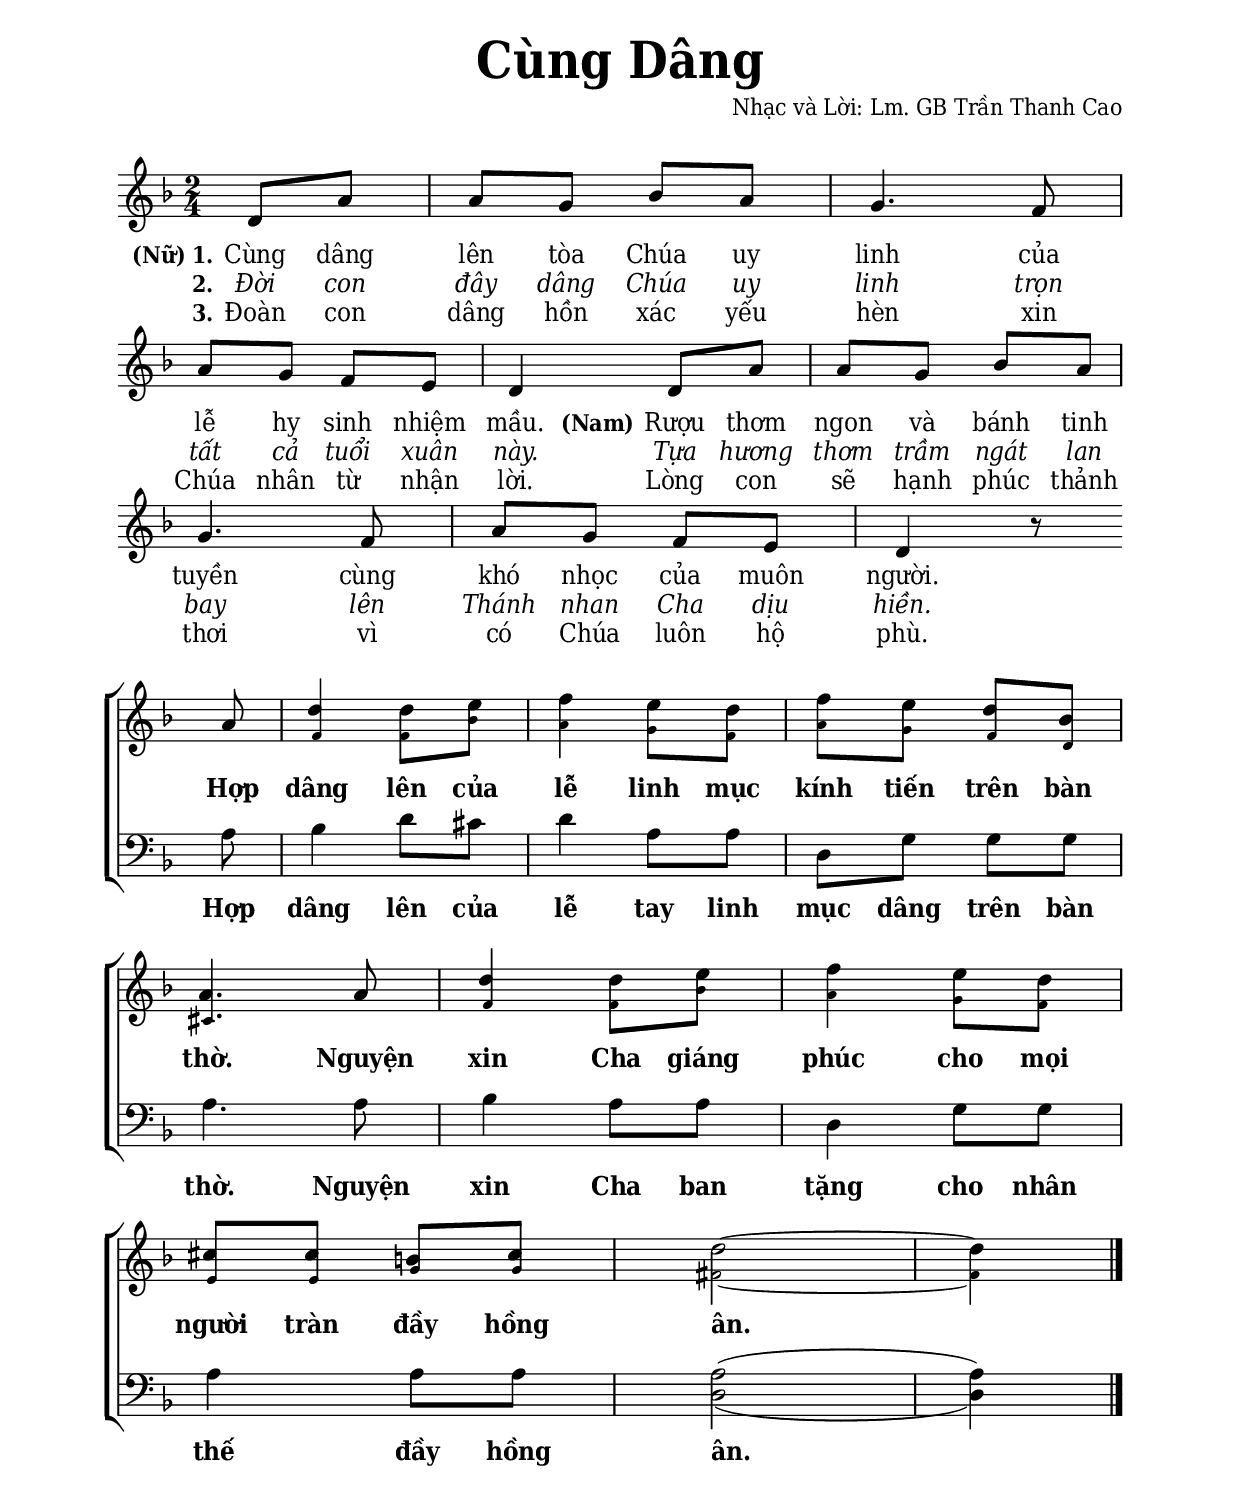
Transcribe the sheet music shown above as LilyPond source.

% Cài đặt chung
\version "2.22.1"
\include "english.ly"

\header {
  title = \markup { \fontsize #3 "Cùng Dâng" }
  composer = "Nhạc và Lời: Lm. GB Trần Thanh Cao"
  arranger = " "
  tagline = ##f
}

% Nhạc phiên khúc
nhacPhienKhuc = \relative c' {
  \partial 4 
  d8 a' |
  a g bf a |
  g4. f8 |
  a g f e |
  d4 d8 a' |
  a g bf a |
  g4. f8 |
  a g f e |
  d4 r8
}

% Nhạc điệp khúc
nhacDiepKhucSop = \relative c'' {
  \partial 8 a8 |
  d4 d8 e |
  f4 e8 d |
  f e d bf |
  a4. a8 |
  d4 d8 e |
  f4 e8 d |
  cs cs b! cs |
  \stemDown d2 ~ |
  d4 \bar "|."
}

nhacDiepKhucAlto = \relative c'' {
  \partial 8 a8 |
  f4 f8 bf |
  a4 g8 f |
  a g f d |
  cs4. a'8 |
  f4 f8 bf |
  a4 g8 f |
  e e g g |
  \stemDown fs2 ~ |
  fs4
}

nhacDiepKhucBas = \relative c' {
  \partial 8 a8 |
  bf4 d8 cs |
  d4 a8 a |
  d, g g g |
  a4. a8 |
  bf4 a8 a |
  d,4 g8 g |
  a4 a8 a |
  <<
    {
      a2 ^( |
      a4)
    }
    {
      d,2 _( |
      d4)
    }
  >>
}

% Lời phiên khúc
loiPhienKhucMot = \lyricmode {
  \set stanza = #"  (Nữ) 1."
  Cùng dâng lên tòa Chúa uy linh của lễ hy sinh nhiệm mầu.
  \set stanza = #"  (Nam)"
  Rượu thơm ngon và bánh tinh tuyền cùng khó nhọc của muôn người.
}

loiPhienKhucHai = \lyricmode {
  \override Lyrics.LyricText.font-shape = #'italic
  \set stanza = #"2."
  Đời con đây dâng Chúa uy linh trọn tất cả tuổi xuân này.
  Tựa hương thơm trầm ngát lan bay lên Thánh nhan Cha dịu hiền.
}

loiPhienKhucBa = \lyricmode {
  \set stanza = #"3."
  Đoàn con dâng hồn xác yếu hèn xin Chúa nhân từ nhận lời.
  Lòng con sẽ hạnh phúc thảnh thơi vì có Chúa luôn hộ phù.
}

% Lời điệp khúc
loiDiepKhucSop = \lyricmode {
  Hợp dâng lên của lễ linh mục kính tiến trên bàn thờ.
  Nguyện xin Cha giáng phúc cho mọi người tràn đầy hồng ân.
}

loiDiepKhucBas = \lyricmode {
  Hợp dâng lên của lễ tay linh mục dâng trên bàn thờ.
  Nguyện xin Cha ban tặng cho nhân thế đầy hồng ân.
}

% Dàn trang
\paper {
  #(set-paper-size "a4")
  top-margin = 20\mm
  bottom-margin = 10\mm
  left-margin = 20\mm
  right-margin = 20\mm
  indent = #0
  #(define fonts
    (make-pango-font-tree
      "Deja Vu Serif Condensed"
      "Deja Vu Serif Condensed"
      "Deja Vu Serif Condensed"
      (/ 20 20)))
  page-count = #1
  system-system-spacing = #'((basic-distance . 13)
                             (minimum-distance . 13)
                             (padding . 1))
  score-system-spacing = #'((basic-distance . 13)
                             (minimum-distance . 13)
                             (padding . 1))
}

% Thiết lập tông và nhịp
TongNhip = { \key f \major \time 2/4 }

% Đổi kích thước nốt cho bè phụ
notBePhu =
#(define-music-function (font-size music) (number? ly:music?)
   (for-some-music
     (lambda (m)
       (if (music-is-of-type? m 'rhythmic-event)
           (begin
             (set! (ly:music-property m 'tweaks)
                   (cons `(font-size . ,font-size)
                         (ly:music-property m 'tweaks)))
             #t)
           #f))
     music)
   music)

\score {
  \new ChoirStaff <<
    \new Staff = phienKhuc \with {
        %\magnifyStaff #(magstep +1)
      }
      <<
      \new Voice = beSop {
        \TongNhip \nhacPhienKhuc
      }
    >>
    \new Lyrics \with {
          \override VerticalAxisGroup.
            nonstaff-relatedstaff-spacing.padding = #1.2
          \override VerticalAxisGroup.
            nonstaff-unrelatedstaff-spacing.padding = #1
        }
        \lyricsto beSop \loiPhienKhucMot
    \new Lyrics \lyricsto beSop \loiPhienKhucHai
    \new Lyrics \with {
          \override VerticalAxisGroup.
            nonstaff-relatedstaff-spacing.padding = #1.2
          \override VerticalAxisGroup.
            nonstaff-unrelatedstaff-spacing.padding = #1
        }
        \lyricsto beSop \loiPhienKhucBa
  >>
  \layout {
    %\override Lyrics.LyricText.font-size = #+2
    \override Lyrics.LyricSpace.minimum-distance = #2.0
    \override Score.BarNumber.break-visibility = ##(#f #f #f)
    \override Score.SpacingSpanner.uniform-stretching = ##t
  } 
}

\markup { \vspace #+0.5 }

\score {
  \new ChoirStaff <<
    \new Staff \with {
        \consists "Merge_rests_engraver"
        printPartCombineTexts = ##f
        \override VerticalAxisGroup.staff-staff-spacing = #'((basic-distance . 13))
      }
      <<
        \clef "treble"
        \new Voice \TongNhip \partCombine 
        \nhacDiepKhucSop
        \notBePhu -3 { \nhacDiepKhucAlto }
        \new NullVoice = nhacThamChieu \nhacDiepKhucSop
        \new Lyrics \with {
            \override VerticalAxisGroup.
              nonstaff-relatedstaff-spacing.padding = #1.2
            \override VerticalAxisGroup.
              nonstaff-unrelatedstaff-spacing.padding = #1
          }
        \lyricsto nhacThamChieu \loiDiepKhucSop
    >>
    \new Staff \with {
        \consists "Merge_rests_engraver"
        %\magnifyStaff #(magstep +1)
      }
      <<
        \clef "bass"
        \new Voice = beBas {
          \voiceTwo \key f \major \time 2/4 \nhacDiepKhucBas
        }
        \new Lyrics \with {
          \override VerticalAxisGroup.
            nonstaff-relatedstaff-spacing.padding = #1.5
          \override VerticalAxisGroup.
            nonstaff-unrelatedstaff-spacing.padding = #1
        }
        \lyricsto beBas \loiDiepKhucBas
    >>
  >>
  \layout {
    \override Staff.TimeSignature.transparent = ##t
    \override Lyrics.LyricText.font-series = #'bold
    %\override Lyrics.LyricText.font-size = #+2
    \override Lyrics.LyricSpace.minimum-distance = #2.5
    \override Score.BarNumber.break-visibility = ##(#f #f #f)
    \override Score.SpacingSpanner.uniform-stretching = ##t
  }
}
